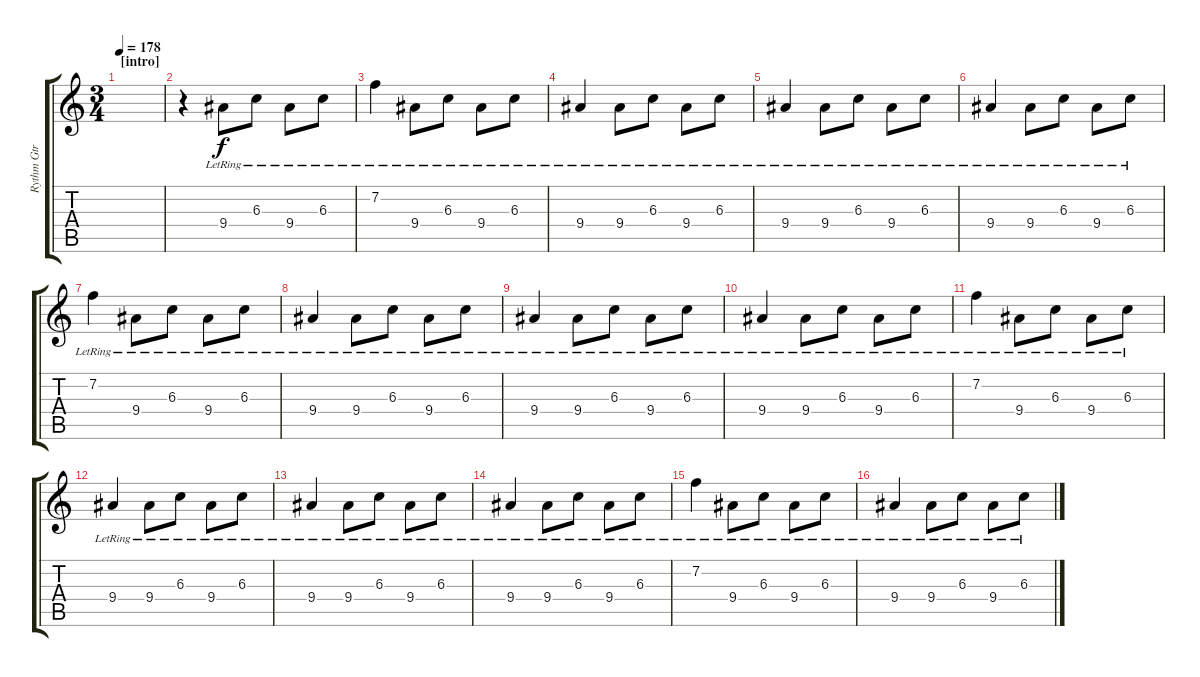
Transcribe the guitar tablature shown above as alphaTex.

\track ("Rythm Gtr" "Rythm Gtr") {instrument acousticguitarnylon}
\staff {score tabs}
\tuning (Eb4 Bb3 Gb3 Db3 Ab2 Eb2) {hide}
\ts (3 4)
\section ("" "[intro]")
\tempo 178
\clef g2
\ks c
|
r.4 9.4{lr}.8 6.3{lr}.8 9.4{lr}.8 6.3{lr}.8 |
7.2{lr}.4 9.4{lr}.8 6.3{lr}.8 9.4{lr}.8 6.3{lr}.8 |
9.4{lr}.4 9.4{lr}.8 6.3{lr}.8 9.4{lr}.8 6.3{lr}.8 |
9.4{lr}.4 9.4{lr}.8 6.3{lr}.8 9.4{lr}.8 6.3{lr}.8 |
9.4{lr}.4 9.4{lr}.8 6.3{lr}.8 9.4{lr}.8 6.3{lr}.8 |
7.2{lr}.4 9.4{lr}.8 6.3{lr}.8 9.4{lr}.8 6.3{lr}.8 |
9.4{lr}.4 9.4{lr}.8 6.3{lr}.8 9.4{lr}.8 6.3{lr}.8 |
9.4{lr}.4 9.4{lr}.8 6.3{lr}.8 9.4{lr}.8 6.3{lr}.8 |
9.4{lr}.4 9.4{lr}.8 6.3{lr}.8 9.4{lr}.8 6.3{lr}.8 |
7.2{lr}.4 9.4{lr}.8 6.3{lr}.8 9.4{lr}.8 6.3{lr}.8 |
9.4{lr}.4 9.4{lr}.8 6.3{lr}.8 9.4{lr}.8 6.3{lr}.8 |
9.4{lr}.4 9.4{lr}.8 6.3{lr}.8 9.4{lr}.8 6.3{lr}.8 |
9.4{lr}.4 9.4{lr}.8 6.3{lr}.8 9.4{lr}.8 6.3{lr}.8 |
7.2{lr}.4 9.4{lr}.8 6.3{lr}.8 9.4{lr}.8 6.3{lr}.8 |
9.4{lr}.4 9.4{lr}.8 6.3{lr}.8 9.4{lr}.8 6.3{lr}.8
